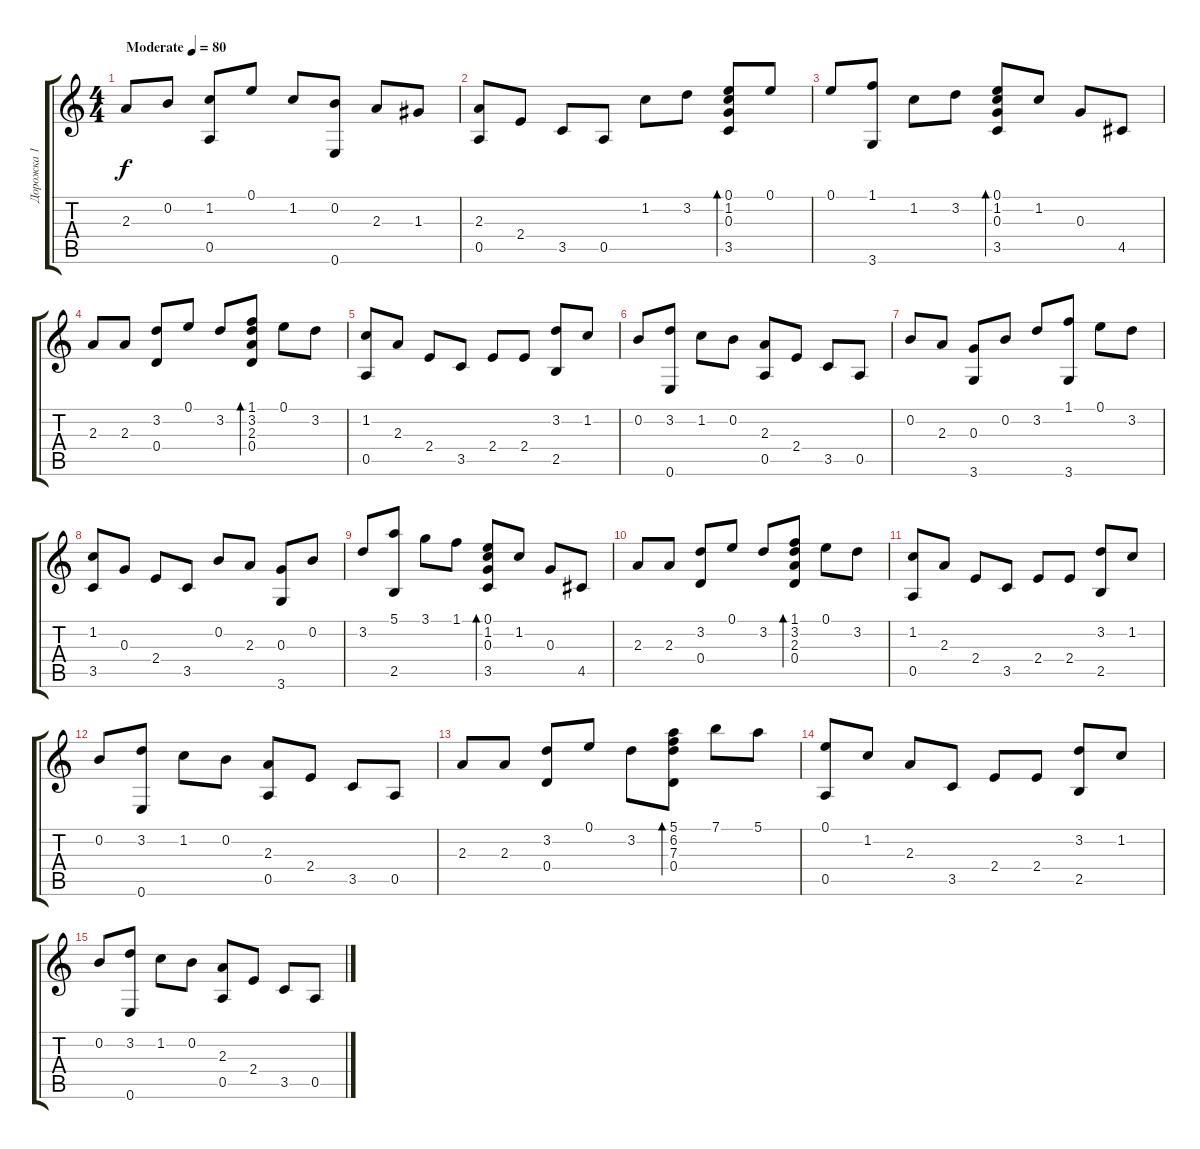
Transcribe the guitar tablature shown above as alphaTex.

\track ("Дорожка 1" "Дорожка 1") {instrument electricguitarmuted}
\staff {score tabs}
\tuning (E4 B3 G3 D3 A2 E2) {hide}
\ts (4 4)
\tempo (80 "Moderate")
\clef g2
\ks c
2.3.8{dy f instrument electricguitarmuted} 0.2.8 (1.2 0.5).8 0.1.8 1.2.8 (0.2 0.6).8 2.3.8 1.3.8 |
(2.3 0.5).8 2.4.8 3.5.8 0.5.8 1.2.8 3.2.8 (0.1 1.2 0.3 3.5).8{bd 60} 0.1.8 |
0.1.8 (1.1 3.6).8 1.2.8 3.2.8 (0.1 1.2 0.3 3.5).8{bd 60} 1.2.8 0.3.8 4.5.8 |
2.3.8 2.3.8 (3.2 0.4).8 0.1.8 3.2.8 (1.1 3.2 2.3 0.4).8{bd 60} 0.1.8 3.2.8 |
(1.2 0.5).8 2.3.8 2.4.8 3.5.8 2.4.8 2.4.8 (3.2 2.5).8 1.2.8 |
0.2.8 (3.2 0.6).8 1.2.8 0.2.8 (2.3 0.5).8 2.4.8 3.5.8 0.5.8 |
0.2.8 2.3.8 (0.3 3.6).8 0.2.8 3.2.8 (1.1 3.6).8 0.1.8 3.2.8 |
(1.2 3.5).8 0.3.8 2.4.8 3.5.8 0.2.8 2.3.8 (0.3 3.6).8 0.2.8 |
3.2.8 (5.1 2.5).8 3.1.8 1.1.8 (0.1 1.2 0.3 3.5).8{bd 60} 1.2.8 0.3.8 4.5.8 |
2.3.8 2.3.8 (3.2 0.4).8 0.1.8 3.2.8 (1.1 3.2 2.3 0.4).8{bd 60} 0.1.8 3.2.8 |
(1.2 0.5).8 2.3.8 2.4.8 3.5.8 2.4.8 2.4.8 (3.2 2.5).8 1.2.8 |
0.2.8 (3.2 0.6).8 1.2.8 0.2.8 (2.3 0.5).8 2.4.8 3.5.8 0.5.8 |
2.3.8 2.3.8 (3.2 0.4).8 0.1.8 3.2.8 (5.1 6.2 7.3 0.4).8{bd 60} 7.1.8 5.1.8 |
(0.1 0.5).8 1.2.8 2.3.8 3.5.8 2.4.8 2.4.8 (3.2 2.5).8 1.2.8 |
0.2.8 (3.2 0.6).8 1.2.8 0.2.8 (2.3 0.5).8 2.4.8 3.5.8 0.5.8
